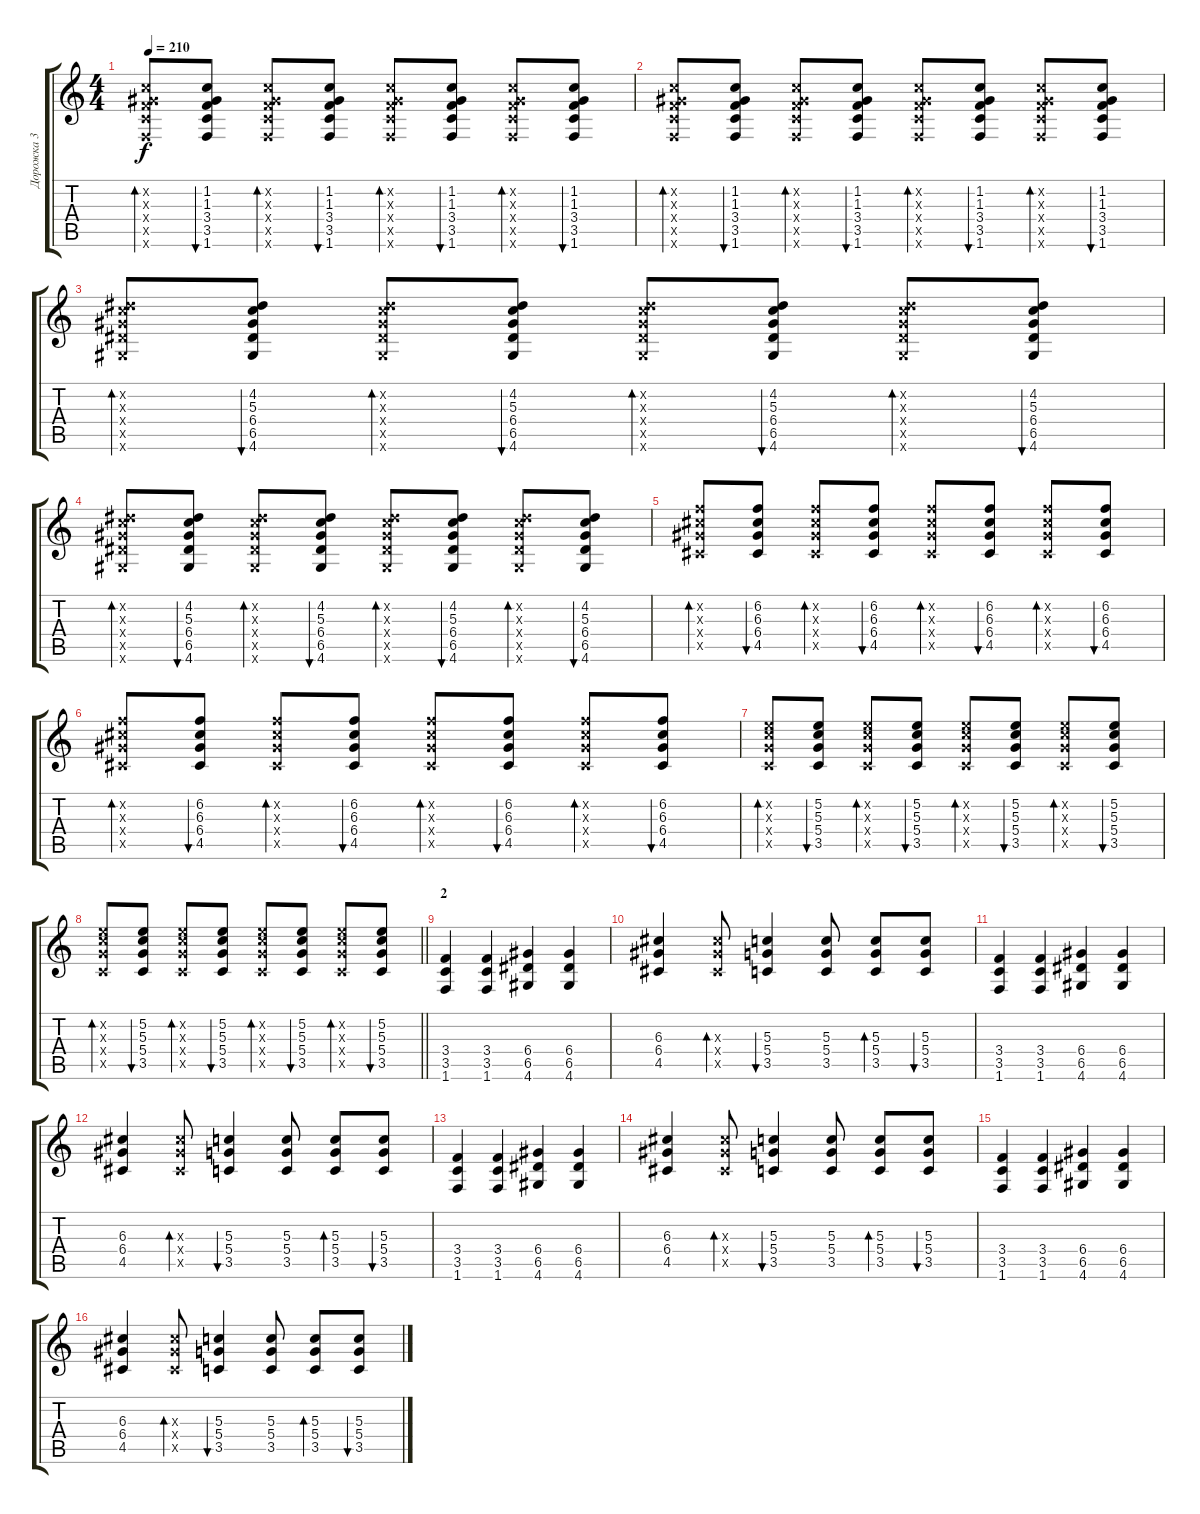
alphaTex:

\track ("Дорожка 3" "Дорожка 3") {instrument overdrivenguitar}
\staff {score tabs}
\tuning (E4 B3 G3 D3 A2 E2) {hide}
\ts (4 4)
\tempo 210
\clef g2
\ks c
(1.2{x} 1.3{x} 3.4{x} 3.5{x} 1.6{x}).8{bd 60 dy f instrument electricguitarclean} (1.2 1.3 3.4 3.5 1.6).8{bu 60} (1.2{x} 1.3{x} 3.4{x} 3.5{x} 1.6{x}).8{bd 60 instrument electricguitarclean} (1.2 1.3 3.4 3.5 1.6).8{bu 60} (1.2{x} 1.3{x} 3.4{x} 3.5{x} 1.6{x}).8{bd 60 instrument electricguitarclean} (1.2 1.3 3.4 3.5 1.6).8{bu 60} (1.2{x} 1.3{x} 3.4{x} 3.5{x} 1.6{x}).8{bd 60 instrument electricguitarclean} (1.2 1.3 3.4 3.5 1.6).8{bu 60} |
(1.2{x} 1.3{x} 3.4{x} 3.5{x} 1.6{x}).8{bd 60 instrument electricguitarclean} (1.2 1.3 3.4 3.5 1.6).8{bu 60} (1.2{x} 1.3{x} 3.4{x} 3.5{x} 1.6{x}).8{bd 60 instrument electricguitarclean} (1.2 1.3 3.4 3.5 1.6).8{bu 60} (1.2{x} 1.3{x} 3.4{x} 3.5{x} 1.6{x}).8{bd 60 instrument electricguitarclean} (1.2 1.3 3.4 3.5 1.6).8{bu 60} (1.2{x} 1.3{x} 3.4{x} 3.5{x} 1.6{x}).8{bd 60 instrument electricguitarclean} (1.2 1.3 3.4 3.5 1.6).8{bu 60} |
(4.2{x} 5.3{x} 6.4{x} 6.5{x} 4.6{x}).8{bd 60 instrument electricguitarclean} (4.2 5.3 6.4 6.5 4.6).8{bu 60} (4.2{x} 5.3{x} 6.4{x} 6.5{x} 4.6{x}).8{bd 60 instrument electricguitarclean} (4.2 5.3 6.4 6.5 4.6).8{bu 60} (4.2{x} 5.3{x} 6.4{x} 6.5{x} 4.6{x}).8{bd 60 instrument electricguitarclean} (4.2 5.3 6.4 6.5 4.6).8{bu 60} (4.2{x} 5.3{x} 6.4{x} 6.5{x} 4.6{x}).8{bd 60 instrument electricguitarclean} (4.2 5.3 6.4 6.5 4.6).8{bu 60} |
(4.2{x} 5.3{x} 6.4{x} 6.5{x} 4.6{x}).8{bd 60 instrument electricguitarclean} (4.2 5.3 6.4 6.5 4.6).8{bu 60} (4.2{x} 5.3{x} 6.4{x} 6.5{x} 4.6{x}).8{bd 60 instrument electricguitarclean} (4.2 5.3 6.4 6.5 4.6).8{bu 60} (4.2{x} 5.3{x} 6.4{x} 6.5{x} 4.6{x}).8{bd 60 instrument electricguitarclean} (4.2 5.3 6.4 6.5 4.6).8{bu 60} (4.2{x} 5.3{x} 6.4{x} 6.5{x} 4.6{x}).8{bd 60 instrument electricguitarclean} (4.2 5.3 6.4 6.5 4.6).8{bu 60} |
(6.2{x} 6.3{x} 6.4{x} 4.5{x}).8{bd 60 instrument electricguitarclean} (6.2 6.3 6.4 4.5).8{bu 60} (6.2{x} 6.3{x} 6.4{x} 4.5{x}).8{bd 60 instrument electricguitarclean} (6.2 6.3 6.4 4.5).8{bu 60} (6.2{x} 6.3{x} 6.4{x} 4.5{x}).8{bd 60 instrument electricguitarclean} (6.2 6.3 6.4 4.5).8{bu 60} (6.2{x} 6.3{x} 6.4{x} 4.5{x}).8{bd 60 instrument electricguitarclean} (6.2 6.3 6.4 4.5).8{bu 60} |
(6.2{x} 6.3{x} 6.4{x} 4.5{x}).8{bd 60 instrument electricguitarclean} (6.2 6.3 6.4 4.5).8{bu 60} (6.2{x} 6.3{x} 6.4{x} 4.5{x}).8{bd 60 instrument electricguitarclean} (6.2 6.3 6.4 4.5).8{bu 60} (6.2{x} 6.3{x} 6.4{x} 4.5{x}).8{bd 60 instrument electricguitarclean} (6.2 6.3 6.4 4.5).8{bu 60} (6.2{x} 6.3{x} 6.4{x} 4.5{x}).8{bd 60 instrument electricguitarclean} (6.2 6.3 6.4 4.5).8{bu 60} |
(5.2{x} 5.3{x} 5.4{x} 3.5{x}).8{bd 60 instrument electricguitarclean} (5.2 5.3 5.4 3.5).8{bu 60} (5.2{x} 5.3{x} 5.4{x} 3.5{x}).8{bd 60 instrument electricguitarclean} (5.2 5.3 5.4 3.5).8{bu 60} (5.2{x} 5.3{x} 5.4{x} 3.5{x}).8{bd 60 instrument electricguitarclean} (5.2 5.3 5.4 3.5).8{bu 60} (5.2{x} 5.3{x} 5.4{x} 3.5{x}).8{bd 60 instrument electricguitarclean} (5.2 5.3 5.4 3.5).8{bu 60} |
\barLineRight lightlight
(5.2{x} 5.3{x} 5.4{x} 3.5{x}).8{bd 60 instrument electricguitarclean} (5.2 5.3 5.4 3.5).8{bu 60} (5.2{x} 5.3{x} 5.4{x} 3.5{x}).8{bd 60 instrument electricguitarclean} (5.2 5.3 5.4 3.5).8{bu 60} (5.2{x} 5.3{x} 5.4{x} 3.5{x}).8{bd 60 instrument electricguitarclean} (5.2 5.3 5.4 3.5).8{bu 60} (5.2{x} 5.3{x} 5.4{x} 3.5{x}).8{bd 60 instrument electricguitarclean} (5.2 5.3 5.4 3.5).8{bu 60} |
\section ("" "2")
(3.4 3.5 1.6).4{instrument distortionguitar} (3.4 3.5 1.6).4 (6.4 6.5 4.6).4 (6.4 6.5 4.6).4 |
(6.3 6.4 4.5).4 (6.3{x} 6.4{x} 4.5{x}).8{bd 60} (5.3 5.4 3.5).4{bu 60} (5.3 5.4 3.5).8 (5.3 5.4 3.5).8{bd 60} (5.3 5.4 3.5).8{bu 60} |
(3.4 3.5 1.6).4{instrument distortionguitar} (3.4 3.5 1.6).4 (6.4 6.5 4.6).4 (6.4 6.5 4.6).4 |
(6.3 6.4 4.5).4 (6.3{x} 6.4{x} 4.5{x}).8{bd 60} (5.3 5.4 3.5).4{bu 60} (5.3 5.4 3.5).8 (5.3 5.4 3.5).8{bd 60} (5.3 5.4 3.5).8{bu 60} |
(3.4 3.5 1.6).4{instrument distortionguitar} (3.4 3.5 1.6).4 (6.4 6.5 4.6).4 (6.4 6.5 4.6).4 |
(6.3 6.4 4.5).4 (6.3{x} 6.4{x} 4.5{x}).8{bd 60} (5.3 5.4 3.5).4{bu 60} (5.3 5.4 3.5).8 (5.3 5.4 3.5).8{bd 60} (5.3 5.4 3.5).8{bu 60} |
(3.4 3.5 1.6).4{instrument distortionguitar} (3.4 3.5 1.6).4 (6.4 6.5 4.6).4 (6.4 6.5 4.6).4 |
(6.3 6.4 4.5).4 (6.3{x} 6.4{x} 4.5{x}).8{bd 60} (5.3 5.4 3.5).4{bu 60} (5.3 5.4 3.5).8 (5.3 5.4 3.5).8{bd 60} (5.3 5.4 3.5).8{bu 60}
